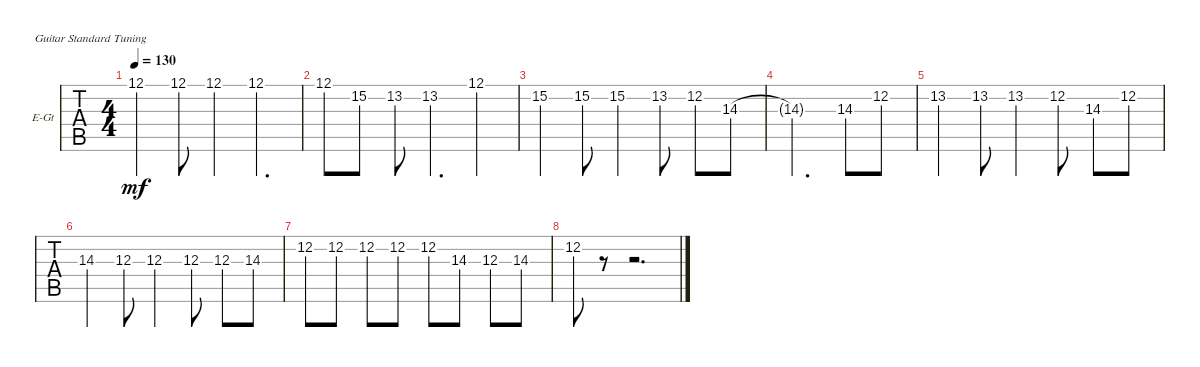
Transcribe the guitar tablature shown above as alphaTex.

\defaultSystemsLayout 4
\bracketExtendMode groupsimilarinstruments
\firstSystemTrackNameOrientation horizontal
\otherSystemsTrackNameOrientation horizontal
\track ("Vocals" "E-Gt") {instrument electricguitarclean}
\staff {tabs}
\tuning (E4 B3 G3 D3 A2 E2)
\ts (4 4)
\tempo 130
\clef g2
\ks c
12.1.4{dy mf} 12.1.8 12.1.4 12.1.4{d} |
12.1.8 15.2.8 13.2.8 13.2.4{d} 12.1.4 |
15.2.4 15.2.8 15.2.4 13.2.8 12.2.8 14.3.8 |
14.3{t}.2{d} 14.3.8 12.2.8 |
13.2.4 13.2.8 13.2.4 12.2.8 14.3.8 12.2.8 |
14.3.4 12.3.8 12.3.4 12.3.8 12.3.8 14.3.8 |
12.2.8 12.2.8 12.2.8 12.2.8 12.2.8 14.3.8 12.3.8 14.3.8 |
12.2.8 r.8 r.2{d}
